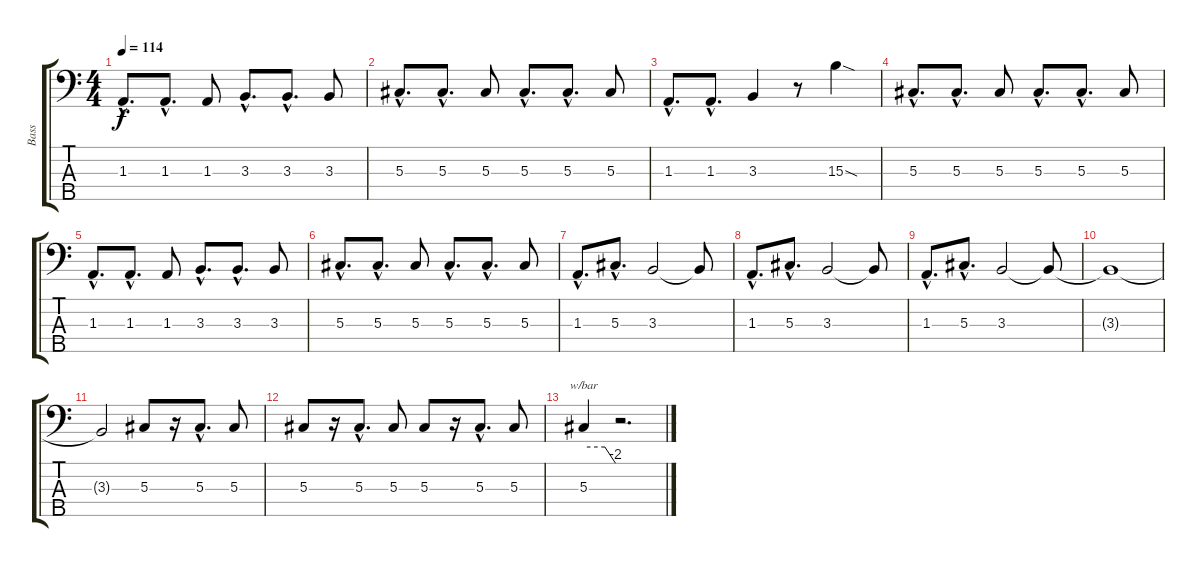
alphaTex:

\track ("Bass" "Bass") {instrument electricbasspick}
\staff {score tabs}
\tuning (Gb2 Db2 Ab1 Eb1 Bb0) {hide}
\ts (4 4)
\tempo 114
\clef f4
\ks c
1.3{hac}.8{d dy f} 1.3{hac}.8{d} 1.3.8 3.3{hac}.8{d} 3.3{hac}.8{d} 3.3.8 |
5.3{hac}.8{d} 5.3{hac}.8{d} 5.3.8 5.3{hac}.8{d} 5.3{hac}.8{d} 5.3.8 |
1.3{hac}.8{d} 1.3{hac}.8{d} 3.3.4 r.8 15.3{sod}.4 |
5.3{hac}.8{d} 5.3{hac}.8{d} 5.3.8 5.3{hac}.8{d} 5.3{hac}.8{d} 5.3.8 |
1.3{hac}.8{d} 1.3{hac}.8{d} 1.3.8 3.3{hac}.8{d} 3.3{hac}.8{d} 3.3.8 |
5.3{hac}.8{d} 5.3{hac}.8{d} 5.3.8 5.3{hac}.8{d} 5.3{hac}.8{d} 5.3.8 |
1.3{hac}.8{d} 5.3{hac}.8{d} 3.3.2 3.3{t}.8 |
1.3{hac}.8{d} 5.3{hac}.8{d} 3.3.2 3.3{t}.8 |
1.3{hac}.8{d} 5.3{hac}.8{d} 3.3.2 3.3{t}.8 |
3.3{t}.1 |
3.3{t}.2 5.3.8 r.16 5.3{hac}.8{d} 5.3.8 |
5.3.8 r.16 5.3{hac}.8{d} 5.3.8 5.3.8 r.16 5.3{hac}.8{d} 5.3.8 |
5.3.4{tbe (custom default 0 0 40 0 60 -8)} r.2{d}
